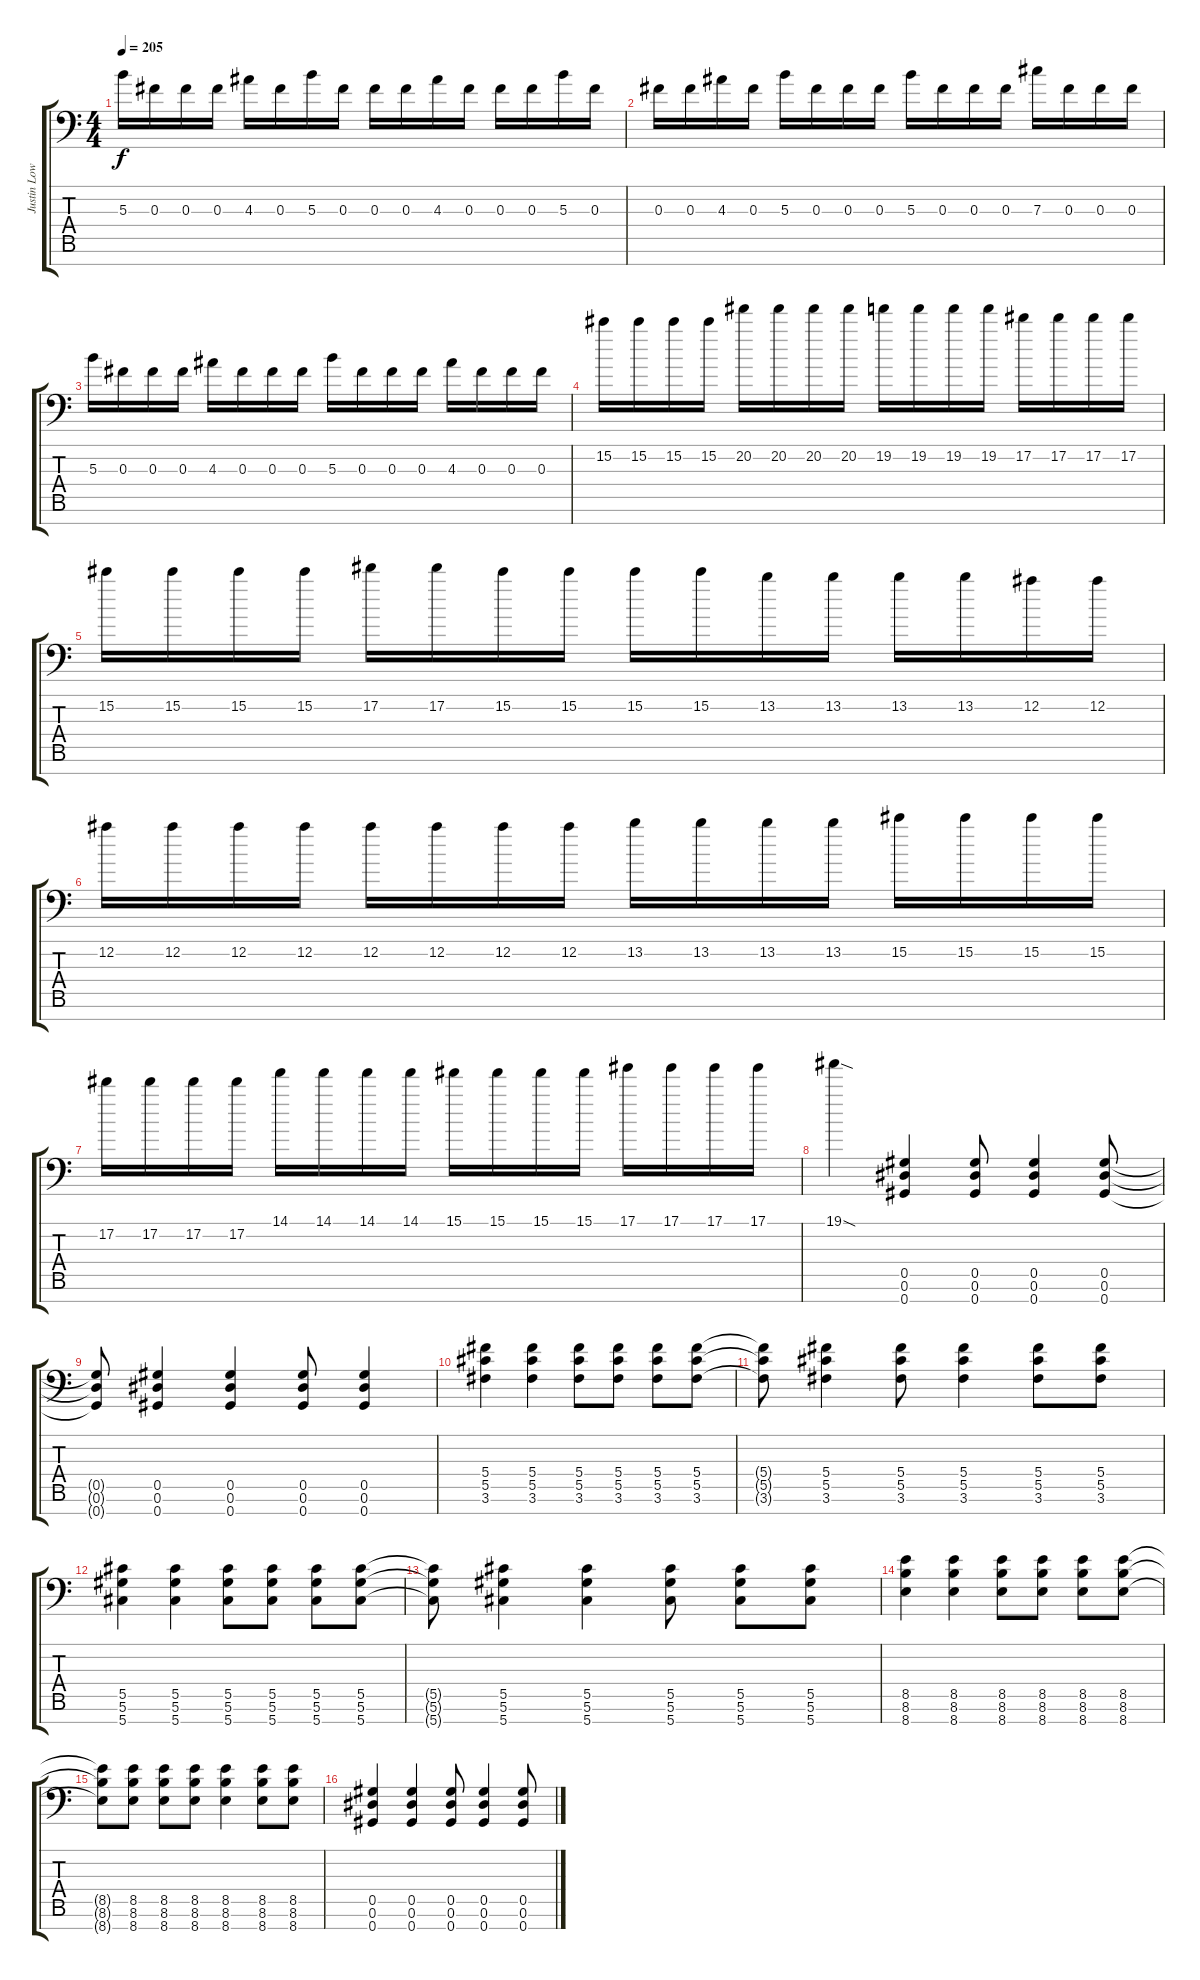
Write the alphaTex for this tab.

\track ("Justin Lowe" "Justin Low") {instrument distortionguitar}
\staff {score tabs}
\tuning (Eb4 Bb3 Gb3 Db3 Ab2 Eb2 Ab1) {hide}
\ts (4 4)
\tempo 205
\clef f4
\ks c
5.3.16{dy f} 0.3.16 0.3.16 0.3.16 4.3.16 0.3.16 5.3.16 0.3.16 0.3.16 0.3.16 4.3.16 0.3.16 0.3.16 0.3.16 5.3.16 0.3.16 |
0.3.16 0.3.16 4.3.16 0.3.16 5.3.16 0.3.16 0.3.16 0.3.16 5.3.16 0.3.16 0.3.16 0.3.16 7.3.16 0.3.16 0.3.16 0.3.16 |
5.3.16 0.3.16 0.3.16 0.3.16 4.3.16 0.3.16 0.3.16 0.3.16 5.3.16 0.3.16 0.3.16 0.3.16 4.3.16 0.3.16 0.3.16 0.3.16 |
15.2.16 15.2.16 15.2.16 15.2.16 20.2.16 20.2.16 20.2.16 20.2.16 19.2.16 19.2.16 19.2.16 19.2.16 17.2.16 17.2.16 17.2.16 17.2.16 |
15.2.16 15.2.16 15.2.16 15.2.16 17.2.16 17.2.16 15.2.16 15.2.16 15.2.16 15.2.16 13.2.16 13.2.16 13.2.16 13.2.16 12.2.16 12.2.16 |
12.2.16 12.2.16 12.2.16 12.2.16 12.2.16 12.2.16 12.2.16 12.2.16 13.2.16 13.2.16 13.2.16 13.2.16 15.2.16 15.2.16 15.2.16 15.2.16 |
17.2.16 17.2.16 17.2.16 17.2.16 14.1.16 14.1.16 14.1.16 14.1.16 15.1.16 15.1.16 15.1.16 15.1.16 17.1.16 17.1.16 17.1.16 17.1.16 |
19.1{sod}.4 (0.5 0.6 0.7).4 (0.5 0.6 0.7).8 (0.5 0.6 0.7).4 (0.5 0.6 0.7).8 |
(0.5{t} 0.6{t} 0.7{t}).8 (0.5 0.6 0.7).4 (0.5 0.6 0.7).4 (0.5 0.6 0.7).8 (0.5 0.6 0.7).4 |
(5.4 5.5 3.6).4 (5.4 5.5 3.6).4 (5.4 5.5 3.6).8 (5.4 5.5 3.6).8 (5.4 5.5 3.6).8 (5.4 5.5 3.6).8 |
(5.4{t} 5.5{t} 3.6{t}).8 (5.4 5.5 3.6).4 (5.4 5.5 3.6).8 (5.4 5.5 3.6).4 (5.4 5.5 3.6).8 (5.4 5.5 3.6).8 |
(5.5 5.6 5.7).4 (5.5 5.6 5.7).4 (5.5 5.6 5.7).8 (5.5 5.6 5.7).8 (5.5 5.6 5.7).8 (5.5 5.6 5.7).8 |
(5.5{t} 5.6{t} 5.7{t}).8 (5.5 5.6 5.7).4 (5.5 5.6 5.7).4 (5.5 5.6 5.7).8 (5.5 5.6 5.7).8 (5.5 5.6 5.7).8 |
(8.5 8.6 8.7).4 (8.5 8.6 8.7).4 (8.5 8.6 8.7).8 (8.5 8.6 8.7).8 (8.5 8.6 8.7).8 (8.5 8.6 8.7).8 |
(8.5{t} 8.6{t} 8.7{t}).8 (8.5 8.6 8.7).8 (8.5 8.6 8.7).8 (8.5 8.6 8.7).8 (8.5 8.6 8.7).4 (8.5 8.6 8.7).8 (8.5 8.6 8.7).8 |
(0.5 0.6 0.7).4 (0.5 0.6 0.7).4 (0.5 0.6 0.7).8 (0.5 0.6 0.7).4 (0.5 0.6 0.7).8
